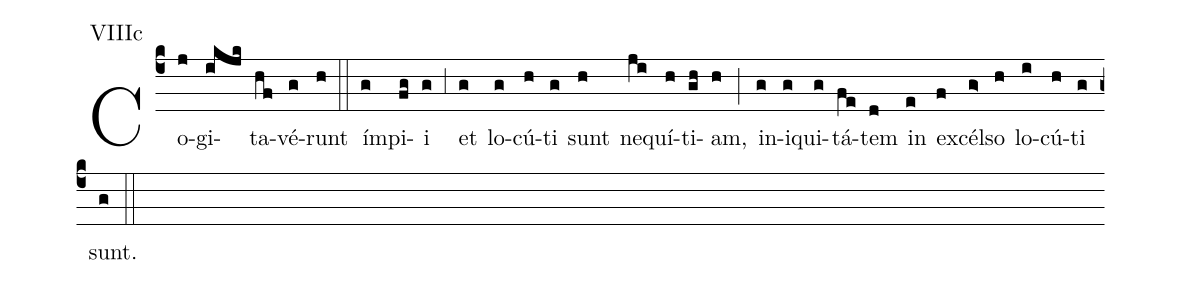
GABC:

annotation: VIIIc;
%%
(c4)Co(j)gi(ikjk)ta(hf)vé(g)runt(h) (::) ím(g)pi(fg)i(g) (,3) et(g) lo(g)cú(h)ti(g) sunt(h) ne(ji)quí(h)ti(gh)am,(h) (;) in(g)i(g)qui(g)tá(fe)tem(d) in(e) ex(f)cél(g>)so(h) lo(i)cú(h)ti(g) sunt.(g) (::)
